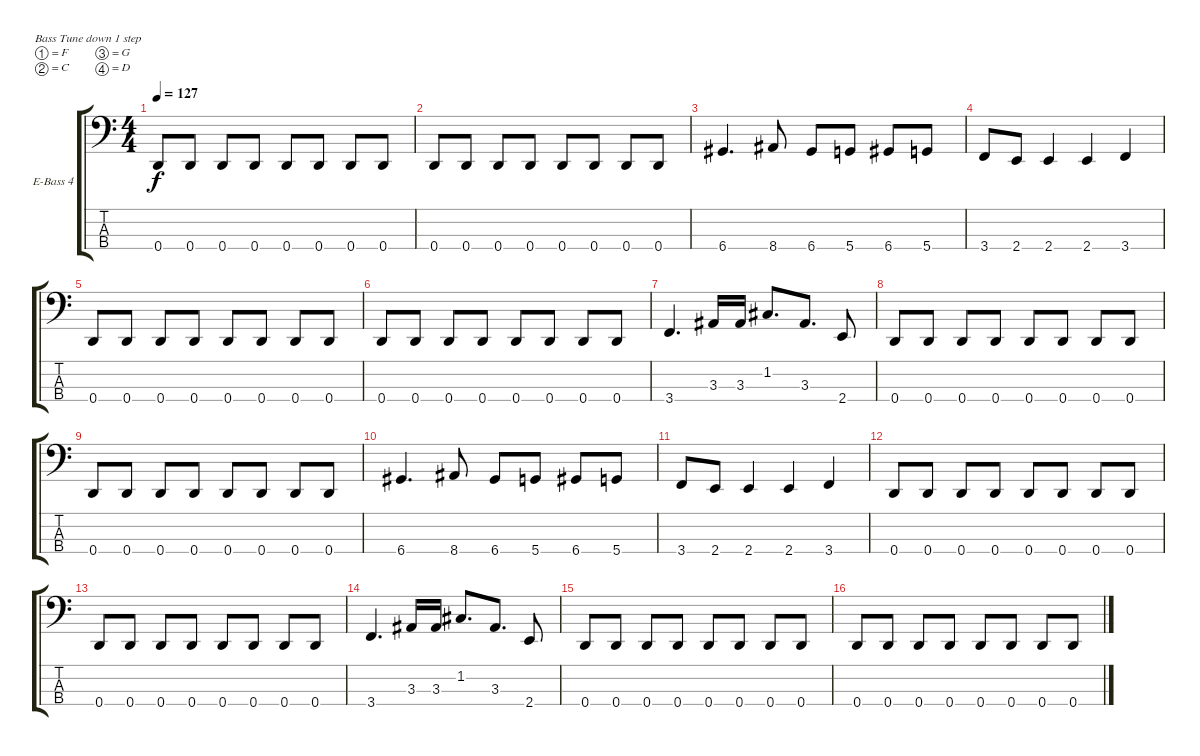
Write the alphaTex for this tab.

\bracketExtendMode groupsimilarinstruments
\firstSystemTrackNameOrientation horizontal
\otherSystemsTrackNameOrientation horizontal
\track ("Bass (4 string)" "E-Bass 4") {instrument electricbassfinger}
\staff {score tabs}
\tuning (F2 C2 G1 D1)
\ts (4 4)
\tempo 127
\clef f4
\scale
0.333333
\ks c
0.4.8{dy f} 0.4.8 0.4.8 0.4.8 0.4.8 0.4.8 0.4.8 0.4.8 |
\scale
0.333333 0.4.8 0.4.8 0.4.8 0.4.8 0.4.8 0.4.8 0.4.8 0.4.8 |
\scale
0.333333 6.4.4{d} 8.4.8 6.4.8 5.4.8 6.4.8 5.4.8 |
\scale
0.333333 3.4.8 2.4.8 2.4.4 2.4.4 3.4.4 |
\scale
0.333333 0.4.8 0.4.8 0.4.8 0.4.8 0.4.8 0.4.8 0.4.8 0.4.8 |
\scale
0.333333 0.4.8 0.4.8 0.4.8 0.4.8 0.4.8 0.4.8 0.4.8 0.4.8 |
\scale
0.333333 3.4.4{d} 3.3.16 3.3.16 1.2.8{d} 3.3.8{d} 2.4.8 |
\scale
0.333333 0.4.8 0.4.8 0.4.8 0.4.8 0.4.8 0.4.8 0.4.8 0.4.8 |
\scale
0.333333 0.4.8 0.4.8 0.4.8 0.4.8 0.4.8 0.4.8 0.4.8 0.4.8 |
\scale
0.333333 6.4.4{d} 8.4.8 6.4.8 5.4.8 6.4.8 5.4.8 |
\scale
0.333333 3.4.8 2.4.8 2.4.4 2.4.4 3.4.4 |
\scale
0.333333 0.4.8 0.4.8 0.4.8 0.4.8 0.4.8 0.4.8 0.4.8 0.4.8 |
\scale
0.333333 0.4.8 0.4.8 0.4.8 0.4.8 0.4.8 0.4.8 0.4.8 0.4.8 |
\scale
0.333333 3.4.4{d} 3.3.16 3.3.16 1.2.8{d} 3.3.8{d} 2.4.8 |
\scale
0.333333 0.4.8 0.4.8 0.4.8 0.4.8 0.4.8 0.4.8 0.4.8 0.4.8 |
\scale
0.333333 0.4.8 0.4.8 0.4.8 0.4.8 0.4.8 0.4.8 0.4.8 0.4.8
